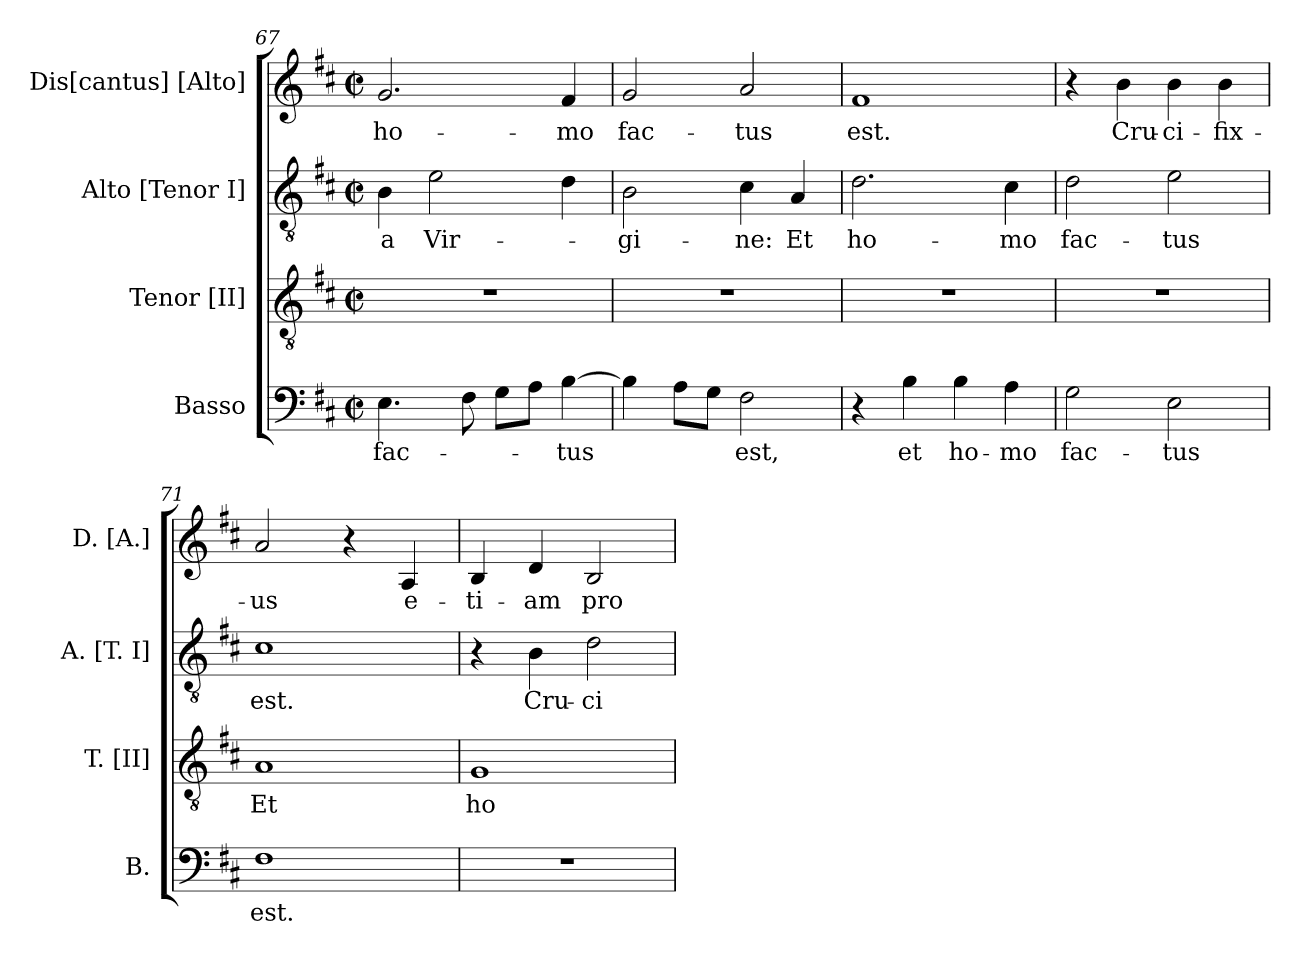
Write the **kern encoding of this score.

**kern	**text	**kern	**text	**kern	**text	**kern	**text
*part4	*part4	*part3	*part3	*part2	*part2	*part1	*part1
*staff4	*staff4	*staff3	*staff3	*staff2	*staff2	*staff1	*staff1
*I"Basso	*	*I"Tenor [II]	*	*I"Alto [Tenor I]	*	*I"Dis[cantus] [Alto]	*
*I'B.	*	*I'T. [II]	*	*I'A. [T. I]	*	*I'D. [A.]	*
*clefF4	*	*clefGv2	*	*clefGv2	*	*clefG2	*
*	*	*ITrd7c12	*	*ITrd7c12	*	*	*
*k[f#c#]	*	*k[f#c#]	*	*k[f#c#]	*	*k[f#c#]	*
*D:	*	*D:	*	*D:	*	*D:	*
*M2/2	*	*M2/2	*	*M2/2	*	*M2/2	*
*met(c|)	*	*met(c|)	*	*met(c|)	*	*met(c|)	*
=67	=67	=67	=67	=67	=67	=67	=67
!	!LO:LY:b:color=#000000	!	!	!	!	!	!
!	!	!	!	!	!LO:LY:b:color=#000000	!	!
!	!	!	!	!	!	!	!LO:LY:b:color=#000000
4.Ei\	fac-	1r	.	4BBi\	-a	2.gi/	ho-
!	!	!	!	!	!LO:LY:b:color=#000000	!	!
.	.	.	.	2Ei\	Vir-	.	.
8F#i\	.	.	.	.	.	.	.
8Gi\L	.	.	.	.	.	.	.
8Ai\J	.	.	.	.	.	.	.
!	!LO:LY:b:color=#000000	!	!	!	!	!	!
!	!	!	!	!	!	!	!LO:LY:b:color=#000000
[>4Bi\	-tus	.	.	4Di\	.	4f#i/	-mo
=68	=68	=68	=68	=68	=68	=68	=68
!	!	!	!	!	!LO:LY:b:color=#000000	!	!
!	!	!	!	!	!	!	!LO:LY:b:color=#000000
4Bi\]	.	1r	.	2BBi\	-gi-	2gi/	fac-
8Ai\L	.	.	.	.	.	.	.
8Gi\J	.	.	.	.	.	.	.
!	!LO:LY:b:color=#000000	!	!	!	!	!	!
!	!	!	!	!	!LO:LY:b:color=#000000	!	!
!	!	!	!	!	!	!	!LO:LY:b:color=#000000
2F#i\	est,	.	.	4C#i\	-ne:	2ai/	-tus
!	!	!	!	!	!LO:LY:b:color=#000000	!	!
.	.	.	.	4AAi/	Et	.	.
!!LO:PB:g=z
=69	=69	=69	=69	=69	=69	=69	=69
!	!	!	!	!	!LO:LY:b:color=#000000	!	!
!	!	!	!	!	!	!	!LO:LY:b:color=#000000
4r	.	1r	.	2.Di\	ho-	1f#i	est.
!	!LO:LY:b:color=#000000	!	!	!	!	!	!
4Bi\	et	.	.	.	.	.	.
!	!LO:LY:b:color=#000000	!	!	!	!	!	!
4Bi\	ho-	.	.	.	.	.	.
!	!LO:LY:b:color=#000000	!	!	!	!	!	!
!	!	!	!	!	!LO:LY:b:color=#000000	!	!
4Ai\	-mo	.	.	4C#i\	-mo	.	.
=70	=70	=70	=70	=70	=70	=70	=70
!	!LO:LY:b:color=#000000	!	!	!	!	!	!
!	!	!	!	!	!LO:LY:b:color=#000000	!	!
2Gi\	fac-	1r	.	2Di\	fac-	4r	.
!	!	!	!	!	!	!	!LO:LY:b:color=#000000
.	.	.	.	.	.	4bi\	Cru-
!	!LO:LY:b:color=#000000	!	!	!	!	!	!
!	!	!	!	!	!LO:LY:b:color=#000000	!	!
!	!	!	!	!	!	!	!LO:LY:b:color=#000000
2Ei\	-tus	.	.	2Ei\	-tus	4bi\	-ci-
!	!	!	!	!	!	!	!LO:LY:b:color=#000000
.	.	.	.	.	.	4bi\	-fix-
=71	=71	=71	=71	=71	=71	=71	=71
!	!LO:LY:b:color=#000000	!	!	!	!	!	!
!	!	!	!LO:LY:b:color=#000000	!	!	!	!
!	!	!	!	!	!LO:LY:b:color=#000000	!	!
!	!	!	!	!	!	!	!LO:LY:b:color=#000000
1F#i	est.	1AAi	Et	1C#i	est.	2ai/	-us
.	.	.	.	.	.	4r	.
!	!	!	!	!	!	!	!LO:LY:b:color=#000000
.	.	.	.	.	.	4Ai/	e-
=72	=72	=72	=72	=72	=72	=72	=72
!	!	!	!LO:LY:b:color=#000000	!	!	!	!
!	!	!	!	!	!	!	!LO:LY:b:color=#000000
1r	.	1GGi	ho-	4r	.	4Bi/	-ti-
!	!	!	!	!	!LO:LY:b:color=#000000	!	!
!	!	!	!	!	!	!	!LO:LY:b:color=#000000
.	.	.	.	4BBi\	Cru-	4di/	-am
!	!	!	!	!	!LO:LY:b:color=#000000	!	!
!	!	!	!	!	!	!	!LO:LY:b:color=#000000
.	.	.	.	2Di\	-ci-	2Bi/	pro
=	=	=	=	=	=	=	=
*-	*-	*-	*-	*-	*-	*-	*-
